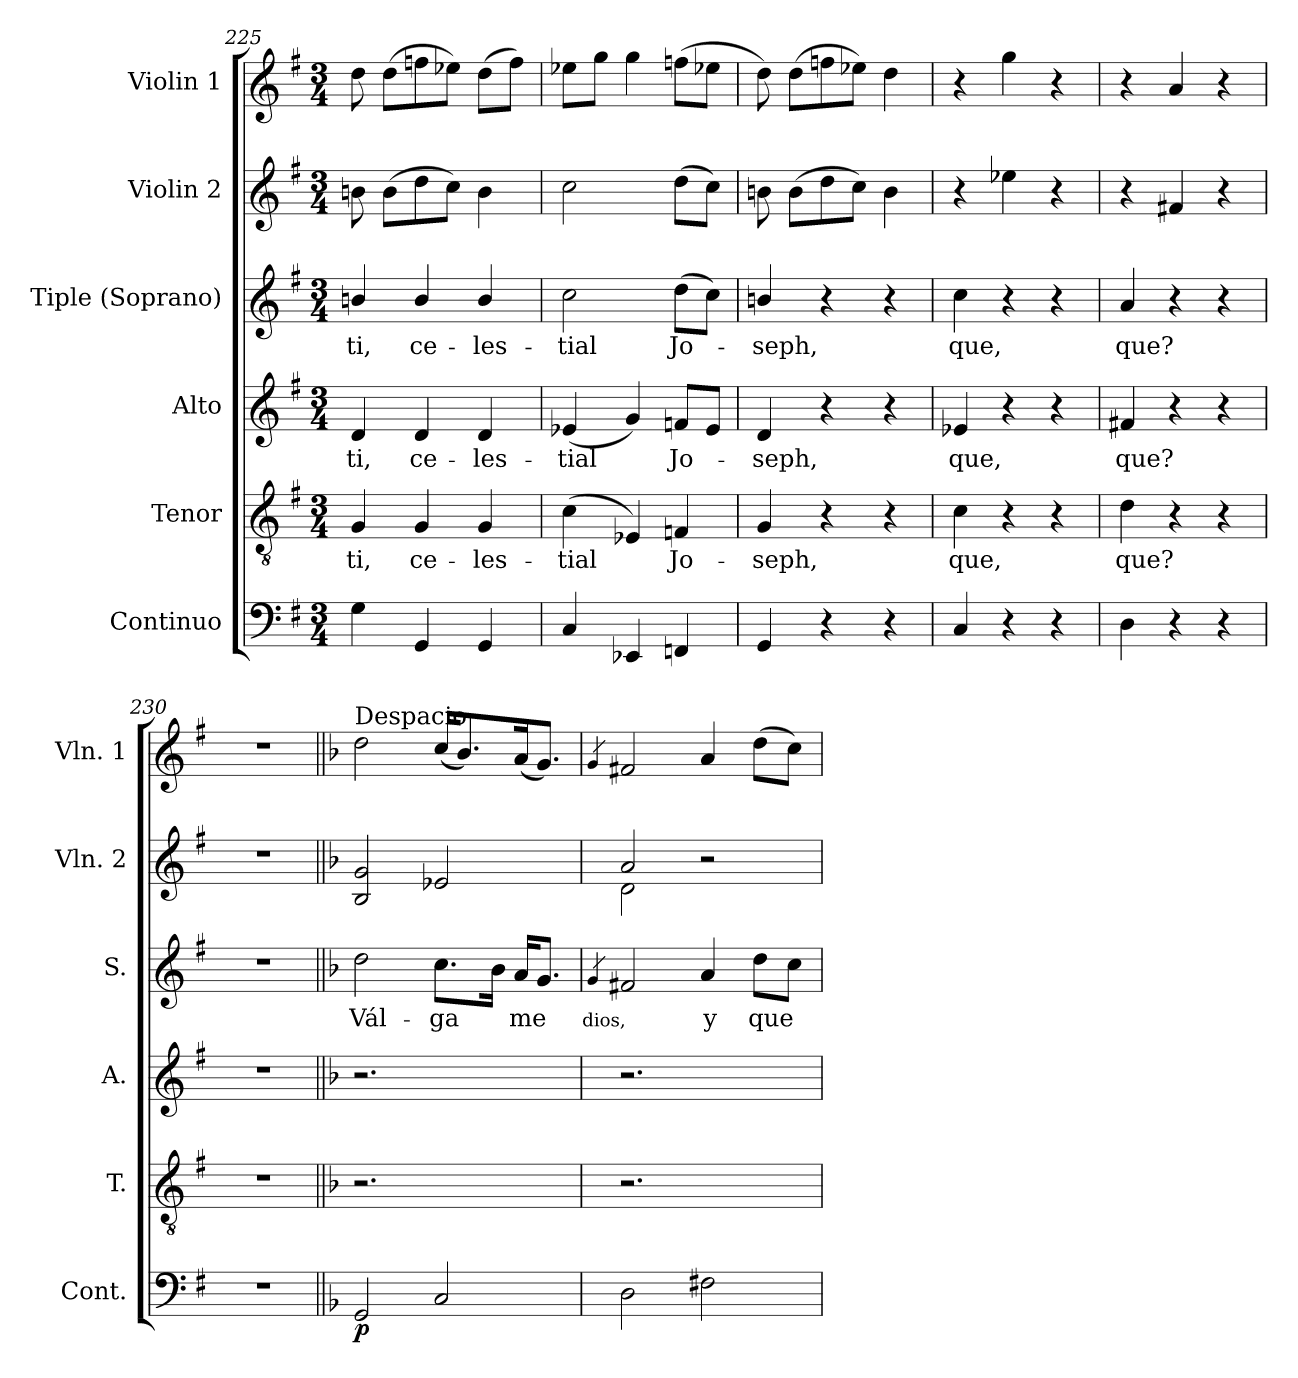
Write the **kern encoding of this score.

**kern	**dynam	**kern	**text	**kern	**text	**kern	**text	**kern	**kern
*part6	*part6	*part5	*part5	*part4	*part4	*part3	*part3	*part2	*part1
*staff6	*staff6	*staff5	*staff5	*staff4	*staff4	*staff3	*staff3	*staff2	*staff1
*I"Continuo	*	*I"Tenor	*	*I"Alto	*	*I"Tiple (Soprano)	*	*I"Violin 2	*I"Violin 1
*I'Cont.	*	*I'T.	*	*I'A.	*	*I'S.	*	*I'Vln. 2	*I'Vln. 1
*clefF4	*	*clefGv2	*	*clefG2	*	*clefG2	*	*clefG2	*clefG2
*	*	*ITrd7c12	*	*	*	*	*	*	*
*k[f#]	*	*k[f#]	*	*k[f#]	*	*k[f#]	*	*k[f#]	*k[f#]
*G:	*	*G:	*	*G:	*	*G:	*	*G:	*G:
*M3/4	*	*M3/4	*	*M3/4	*	*M3/4	*	*M3/4	*M3/4
=225	=225	=225	=225	=225	=225	=225	=225	=225	=225
!	!	!	!LO:LY:b:color=#000000	!	!	!	!	!	!
!	!	!	!	!	!LO:LY:b:color=#000000	!	!	!	!
!	!	!	!	!	!	!	!LO:LY:b:color=#000000	!	!
4Gi\	.	4GGi/	ti,	4di/	ti,	4bni/	ti,	8bni\	8ddi\
.	.	.	.	.	.	.	.	(8bi\L	(8ddi\L
!	!	!	!LO:LY:b:color=#000000	!	!	!	!	!	!
!	!	!	!	!	!LO:LY:b:color=#000000	!	!	!	!
!	!	!	!	!	!	!	!LO:LY:b:color=#000000	!	!
4GGi/	.	4GGi/	ce-	4di/	ce-	4bi/	ce-	8ddi\	8ffni\
.	.	.	.	.	.	.	.	8cci\J)	8ee-Xi\J)
!	!	!	!LO:LY:b:color=#000000	!	!	!	!	!	!
!	!	!	!	!	!LO:LY:b:color=#000000	!	!	!	!
!	!	!	!	!	!	!	!LO:LY:b:color=#000000	!	!
4GGi/	.	4GGi/	-les-	4di/	-les-	4bi/	-les-	4bi\	(8ddi\L
.	.	.	.	.	.	.	.	.	8ffi\J)
=226	=226	=226	=226	=226	=226	=226	=226	=226	=226
!	!	!	!LO:LY:b:color=#000000	!	!	!	!	!	!
!	!	!	!	!	!LO:LY:b:color=#000000	!	!	!	!
!	!	!	!	!	!	!	!LO:LY:b:color=#000000	!	!
4Ci/	.	(4Ci\	-tial	(4e-Xi/	-tial	2cci\	-tial	2cci\	8ee-Xi\L
.	.	.	.	.	.	.	.	.	8ggi\J
4EE-Xi/	.	4EE-Xi/)	.	4gi/)	.	.	.	.	4ggi\
!	!	!	!LO:LY:b:color=#000000	!	!	!	!	!	!
!	!	!	!	!	!LO:LY:b:color=#000000	!	!	!	!
!	!	!	!	!	!	!	!LO:LY:b:color=#000000	!	!
4FFni/	.	4FFni/	Jo-	8fni/L	Jo-	(8ddi\L	Jo-	(8ddi\L	(8ffni\L
.	.	.	.	8e-i/J	.	8cci\J)	.	8cci\J)	8ee-Xi\J
!!LO:PB:g=z
=227	=227	=227	=227	=227	=227	=227	=227	=227	=227
!	!	!	!LO:LY:b:color=#000000	!	!	!	!	!	!
!	!	!	!	!	!LO:LY:b:color=#000000	!	!	!	!
!	!	!	!	!	!	!	!LO:LY:b:color=#000000	!	!
4GGi/	.	4GGi/	-seph,	4di/	-seph,	4bni/	-seph,	8bni\	8ddi\)
.	.	.	.	.	.	.	.	(8bi\L	(8ddi\L
4r	.	4r	.	4r	.	4r	.	8ddi\	8ffni\
.	.	.	.	.	.	.	.	8cci\J)	8ee-Xi\J)
4r	.	4r	.	4r	.	4r	.	4bi\	4ddi\
=228	=228	=228	=228	=228	=228	=228	=228	=228	=228
!	!	!	!LO:LY:b:color=#000000	!	!	!	!	!	!
!	!	!	!	!	!LO:LY:b:color=#000000	!	!	!	!
!	!	!	!	!	!	!	!LO:LY:b:color=#000000	!	!
4Ci/	.	4Ci\	que,	4e-Xi/	que,	4cci\	que,	4r	4r
4r	.	4r	.	4r	.	4r	.	4ee-Xi\	4ggi\
4r	.	4r	.	4r	.	4r	.	4r	4r
=229	=229	=229	=229	=229	=229	=229	=229	=229	=229
!	!	!	!LO:LY:b:color=#000000	!	!	!	!	!	!
!	!	!	!	!	!LO:LY:b:color=#000000	!	!	!	!
!	!	!	!	!	!	!	!LO:LY:b:color=#000000	!	!
4Di\	.	4Di\	que?	4f#Xi/	que?	4ai/	que?	4r	4r
4r	.	4r	.	4r	.	4r	.	4f#Xi/	4ai/
4r	.	4r	.	4r	.	4r	.	4r	4r
=230	=230	=230	=230	=230	=230	=230	=230	=230	=230
!LO:N:vis=1	!	!LO:N:vis=1	!	!LO:N:vis=1	!	!LO:N:vis=1	!	!LO:N:vis=1	!LO:N:vis=1
2.r	.	2.r	.	2.r	.	2.r	.	2.r	2.r
!!LO:LB:g=z
=231||	=231||	=231||	=231||	=231||	=231||	=231||	=231||	=231||	=231||
*k[b-]	*	*k[b-]	*	*k[b-]	*	*k[b-]	*	*k[b-]	*k[b-]
*F:	*	*F:	*	*F:	*	*F:	*	*F:	*F:
!	!	!	!	!	!	!	!	!	!LO:TX:a:t=Despacio
!	!	!	!	!	!	!	!LO:LY:b:color=#000000	!	!
2GGi/	p	2.r	.	2.r	.	2ddi\	Vál-	2B-i/ 2gi	2ddi\
!	!	!	!	!	!	!	!LO:LY:b:color=#000000	!	!
2Ci/	.	.	.	.	.	8.cci\L	-ga	2e-Xi/	(16cci/KL
.	.	.	.	.	.	.	.	.	8.b-i/)
.	.	.	.	.	.	16b-i\Jk	.	.	.
!	!	!	!	!	!	!	!LO:LY:b:color=#000000	!	!
.	.	4ryy	.	4ryy	.	16ai/KL	me	.	(16ai/k
.	.	.	.	.	.	8.gi/J	.	.	8.gi/J)
=232	=232	=232	=232	=232	=232	=232	=232	=232	=232
!	!	!	!	!	!	!	!LO:LY:b:color=#000000	!	!
.	.	.	.	.	.	4qgi/	dios,	.	4qgi/
*	*	*	*	*	*	*	*	*^	*
2Di\	.	2.r	.	2.r	.	2f#Xi/	.	2ai/	2di\	2f#Xi/
!	!	!	!	!	!	!	!LO:LY:b:color=#000000	!	!	!
2F#Xi\	.	.	.	.	.	4ai/	y	2r	2ryy	4ai/
!	!	!	!	!	!	!	!LO:LY:b:color=#000000	!	!	!
.	.	4ryy	.	4ryy	.	8ddi\L	que	.	.	(8ddi\L
.	.	.	.	.	.	8cci\J	.	.	.	8cci\J)
*	*	*	*	*	*	*	*	*v	*v	*
=	=	=	=	=	=	=	=	=	=
*-	*-	*-	*-	*-	*-	*-	*-	*-	*-
